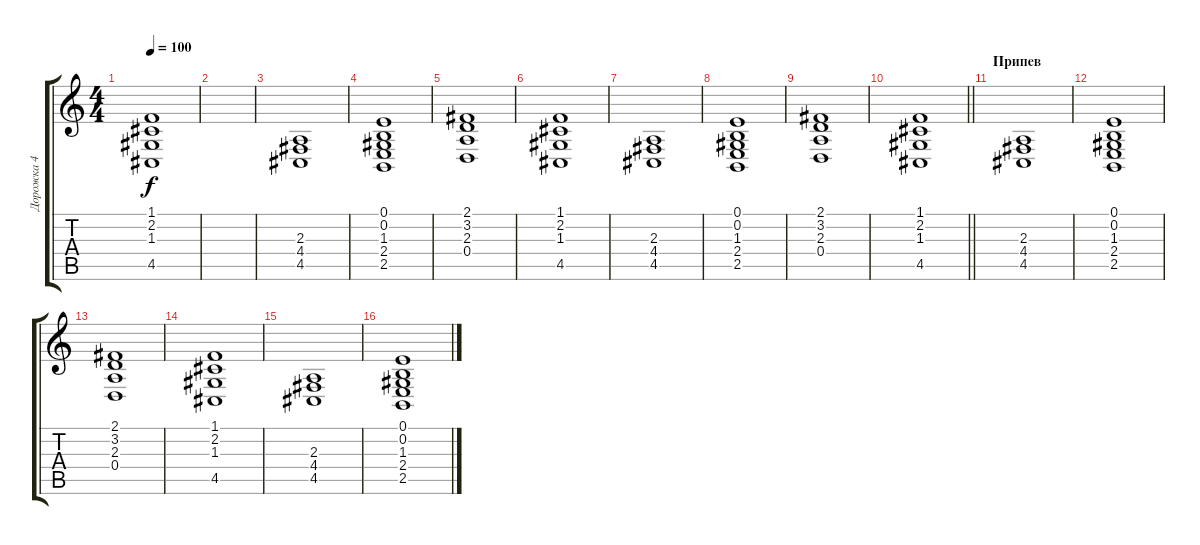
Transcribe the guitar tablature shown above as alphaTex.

\track ("Дорожка 4" "Дорожка 4") {instrument brightacousticpiano}
\staff {score tabs}
\tuning (E4 B3 G3 D3 A2 E2) {hide}
\ts (4 4)
\tempo 100
\clef g2
\ks c
(1.1 2.2 1.3 4.5).1{dy f} |
|
(2.3 4.4 4.5).1 |
(0.1 0.2 1.3 2.4 2.5).1 |
(2.1 3.2 2.3 0.4).1 |
(1.1 2.2 1.3 4.5).1 |
(2.3 4.4 4.5).1 |
(0.1 0.2 1.3 2.4 2.5).1 |
(2.1 3.2 2.3 0.4).1 |
\barLineRight lightlight
(1.1 2.2 1.3 4.5).1 |
\section ("" "Припев")
(2.3 4.4 4.5).1 |
(0.1 0.2 1.3 2.4 2.5).1 |
(2.1 3.2 2.3 0.4).1 |
(1.1 2.2 1.3 4.5).1 |
(2.3 4.4 4.5).1 |
(0.1 0.2 1.3 2.4 2.5).1
